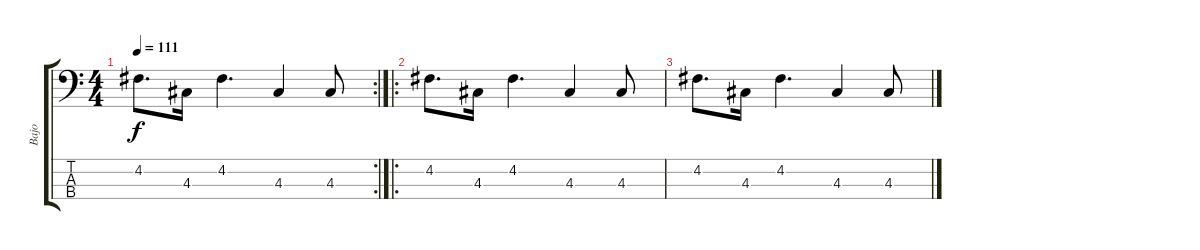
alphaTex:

\track ("Bajo" "Bajo") {instrument electricbassfinger}
\staff {score tabs}
\tuning (G2 D2 A1 E1) {hide}
\rc 2
\ts (4 4)
\tempo 111
\clef f4
\ks c
4.2.8{d dy f} 4.3.16 4.2.4{d} 4.3.4 4.3.8 |
\ro
4.2.8{d volume 0} 4.3.16 4.2.4{d} 4.3.4 4.3.8 |
4.2.8{d} 4.3.16 4.2.4{d} 4.3.4 4.3.8
